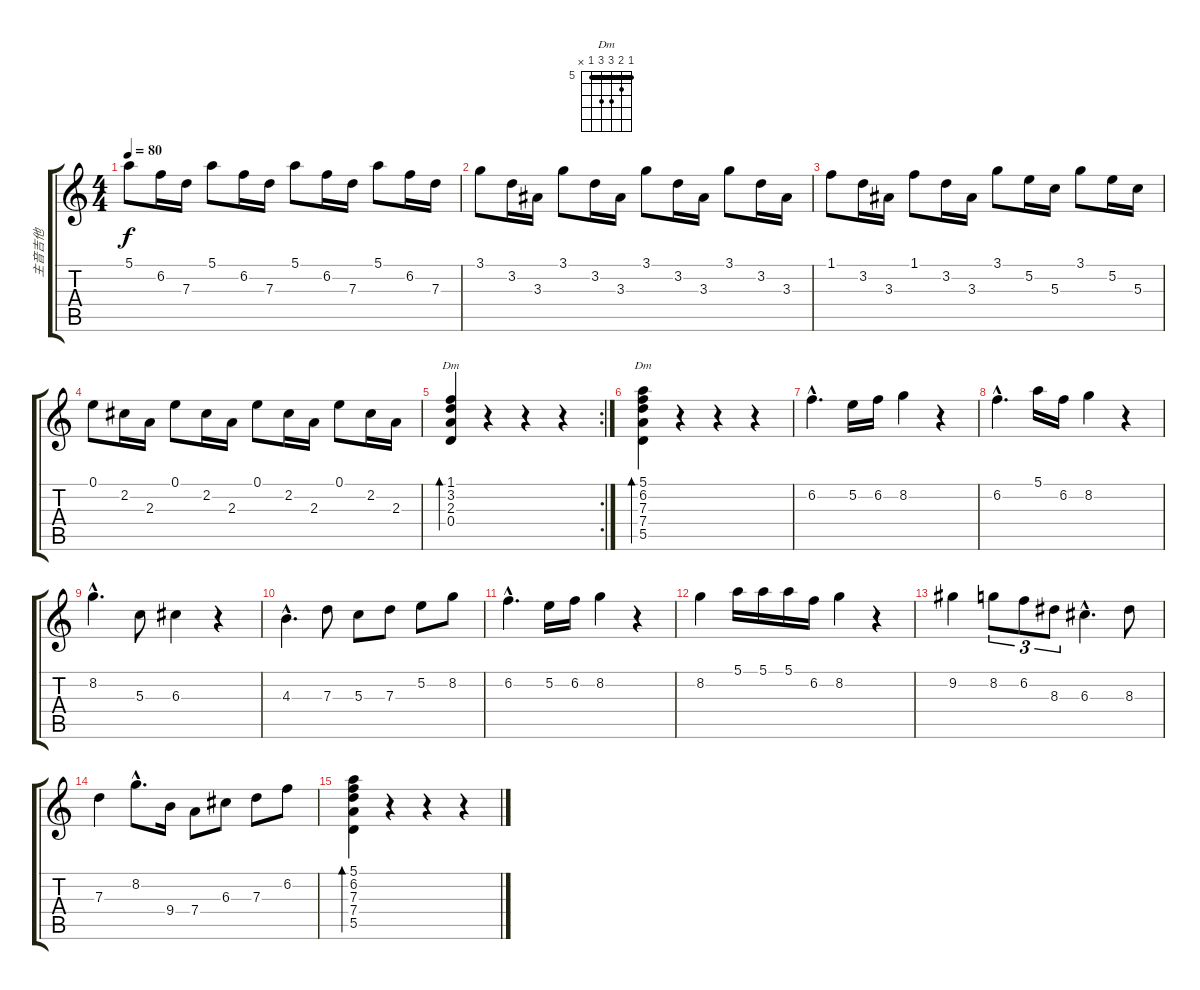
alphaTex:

\track ("主音吉他" "主音吉他") {instrument electricguitarclean}
\staff {score tabs}
\tuning (E4 B3 G3 D3 A2 E2) {hide}
\chord ("Dm" 1 3 2 0 x x)
\chord ("Dm" 5 6 7 7 5 x) {firstfret 5 barre 5}
\ts (4 4)
\tempo 80
\clef g2
\ks c
5.1.8{dy f} 6.2.16 7.3.16 5.1.8 6.2.16 7.3.16 5.1.8 6.2.16 7.3.16 5.1.8 6.2.16 7.3.16 |
3.1.8 3.2.16 3.3.16 3.1.8 3.2.16 3.3.16 3.1.8 3.2.16 3.3.16 3.1.8 3.2.16 3.3.16 |
1.1.8 3.2.16 3.3.16 1.1.8 3.2.16 3.3.16 3.1.8 5.2.16 5.3.16 3.1.8 5.2.16 5.3.16 |
0.1.8 2.2.16 2.3.16 0.1.8 2.2.16 2.3.16 0.1.8 2.2.16 2.3.16 0.1.8 2.2.16 2.3.16 |
\rc 2
(1.1 3.2 2.3 0.4).4{bd 60 ch "Dm"} r.4 r.4 r.4 |
(5.1 6.2 7.3 7.4 5.5).4{bd 60 ch "Dm"} r.4 r.4 r.4 |
6.2{hac}.4{d} 5.2.16 6.2.16 8.2.4 r.4 |
6.2{hac}.4{d} 5.1.16 6.2.16 8.2.4 r.4 |
8.2{hac}.4{d} 5.3.8 6.3.4 r.4 |
4.3{hac}.4{d} 7.3.8 5.3.8 7.3.8 5.2.8 8.2.8 |
6.2{hac}.4{d} 5.2.16 6.2.16 8.2.4 r.4 |
8.2.4 5.1.16 5.1.16 5.1.16 6.2.16 8.2.4 r.4 |
9.2.4 8.2.8{tu (3 2)} 6.2.8{tu (3 2)} 8.3.8{tu (3 2)} 6.3{hac}.4{d} 8.3.8 |
7.3.4 8.2{hac}.8{d} 9.4.16 7.4.8 6.3.8 7.3.8 6.2.8 |
(5.1 6.2 7.3 7.4 5.5).4{bd 60} r.4 r.4 r.4
